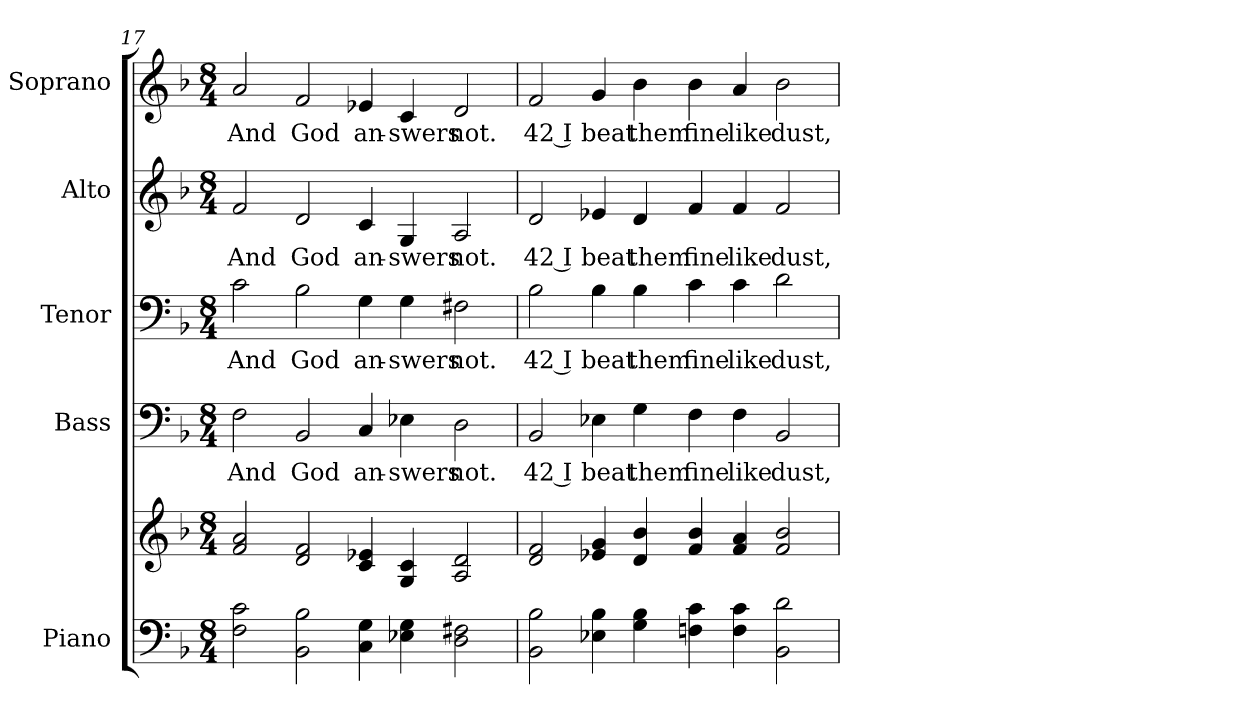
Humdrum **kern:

**kern	**kern	**kern	**text	**kern	**text	**kern	**text	**kern	**text
*part5	*part5	*part4	*part4	*part3	*part3	*part2	*part2	*part1	*part1
*staff6	*staff5	*staff4	*staff4	*staff3	*staff3	*staff2	*staff2	*staff1	*staff1
*I"Piano	*	*I"Bass	*	*I"Tenor	*	*I"Alto	*	*I"Soprano	*
*I'Pno.	*	*I'B.	*	*I'T.	*	*I'A.	*	*I'S.	*
!!LO:PB:g=z
*clefF4	*clefG2	*clefF4	*	*clefF4	*	*clefG2	*	*clefG2	*
*k[b-]	*k[b-]	*k[b-]	*	*k[b-]	*	*k[b-]	*	*k[b-]	*
*d:	*d:	*d:	*	*d:	*	*d:	*	*d:	*
*M8/4	*M8/4	*M8/4	*	*M8/4	*	*M8/4	*	*M8/4	*
=17	=17	=17	=17	=17	=17	=17	=17	=17	=17
!	!	!	!LO:LY:b:color=#000000	!	!	!	!	!	!
!	!	!	!	!	!LO:LY:b:color=#000000	!	!	!	!
!	!	!	!	!	!	!	!LO:LY:b:color=#000000	!	!
!	!	!	!	!	!	!	!	!	!LO:LY:b:color=#000000
2Fi\ 2ci	2fi/ 2ai	2Fi\	And	2ci\	And	2fi/	And	2ai/	And
!	!	!	!LO:LY:b:color=#000000	!	!	!	!	!	!
!	!	!	!	!	!LO:LY:b:color=#000000	!	!	!	!
!	!	!	!	!	!	!	!LO:LY:b:color=#000000	!	!
!	!	!	!	!	!	!	!	!	!LO:LY:b:color=#000000
2BB-i\ 2B-i	2di/ 2fi	2BB-i/	God	2B-i\	God	2di/	God	2fi/	God
!	!	!	!LO:LY:b:color=#000000	!	!	!	!	!	!
!	!	!	!	!	!LO:LY:b:color=#000000	!	!	!	!
!	!	!	!	!	!	!	!LO:LY:b:color=#000000	!	!
!	!	!	!	!	!	!	!	!	!LO:LY:b:color=#000000
4Ci\ 4Gi	4ci/ 4e-Xi	4Ci/	an-	4Gi\	an-	4ci/	an-	4e-Xi/	an-
!	!	!	!LO:LY:b:color=#000000	!	!	!	!	!	!
!	!	!	!	!	!LO:LY:b:color=#000000	!	!	!	!
!	!	!	!	!	!	!	!LO:LY:b:color=#000000	!	!
!	!	!	!	!	!	!	!	!	!LO:LY:b:color=#000000
4E-Xi\ 4Gi	4Gi/ 4ci	4E-Xi\	-swers	4Gi\	-swers	4Gi/	-swers	4ci/	-swers
!	!	!	!LO:LY:b:color=#000000	!	!	!	!	!	!
!	!	!	!	!	!LO:LY:b:color=#000000	!	!	!	!
!	!	!	!	!	!	!	!LO:LY:b:color=#000000	!	!
!	!	!	!	!	!	!	!	!	!LO:LY:b:color=#000000
2Di\ 2F#Xi	2Ai/ 2di	2Di\	not.	2F#Xi\	not.	2Ai/	not.	2di/	not.
=18	=18	=18	=18	=18	=18	=18	=18	=18	=18
!	!	!	!LO:LY:b:color=#000000	!	!	!	!	!	!
!	!	!	!	!	!LO:LY:b:color=#000000	!	!	!	!
!	!	!	!	!	!	!	!LO:LY:b:color=#000000	!	!
!	!	!	!	!	!	!	!	!	!LO:LY:b:color=#000000
2BB-i\ 2B-i	2di/ 2fi	2BB-i/	42 I	2B-i\	42 I	2di/	42 I	2fi/	42 I
!	!	!	!LO:LY:b:color=#000000	!	!	!	!	!	!
!	!	!	!	!	!LO:LY:b:color=#000000	!	!	!	!
!	!	!	!	!	!	!	!LO:LY:b:color=#000000	!	!
!	!	!	!	!	!	!	!	!	!LO:LY:b:color=#000000
4E-Xi\ 4B-i	4e-Xi/ 4gi	4E-Xi\	beat	4B-i\	beat	4e-Xi/	beat	4gi/	beat
!	!	!	!LO:LY:b:color=#000000	!	!	!	!	!	!
!	!	!	!	!	!LO:LY:b:color=#000000	!	!	!	!
!	!	!	!	!	!	!	!LO:LY:b:color=#000000	!	!
!	!	!	!	!	!	!	!	!	!LO:LY:b:color=#000000
4Gi\ 4B-i	4di/ 4b-i	4Gi\	them	4B-i\	them	4di/	them	4b-i\	them
!	!	!	!LO:LY:b:color=#000000	!	!	!	!	!	!
!	!	!	!	!	!LO:LY:b:color=#000000	!	!	!	!
!	!	!	!	!	!	!	!LO:LY:b:color=#000000	!	!
!	!	!	!	!	!	!	!	!	!LO:LY:b:color=#000000
4Fni\ 4ci	4fi/ 4b-i	4Fi\	fine	4ci\	fine	4fi/	fine	4b-i\	fine
!	!	!	!LO:LY:b:color=#000000	!	!	!	!	!	!
!	!	!	!	!	!LO:LY:b:color=#000000	!	!	!	!
!	!	!	!	!	!	!	!LO:LY:b:color=#000000	!	!
!	!	!	!	!	!	!	!	!	!LO:LY:b:color=#000000
4Fi\ 4ci	4fi/ 4ai	4Fi\	like	4ci\	like	4fi/	like	4ai/	like
!	!	!	!LO:LY:b:color=#000000	!	!	!	!	!	!
!	!	!	!	!	!LO:LY:b:color=#000000	!	!	!	!
!	!	!	!	!	!	!	!LO:LY:b:color=#000000	!	!
!	!	!	!	!	!	!	!	!	!LO:LY:b:color=#000000
2BB-i\ 2di	2fi/ 2b-i	2BB-i/	dust,	2di\	dust,	2fi/	dust,	2b-i\	dust,
=	=	=	=	=	=	=	=	=	=
*-	*-	*-	*-	*-	*-	*-	*-	*-	*-
